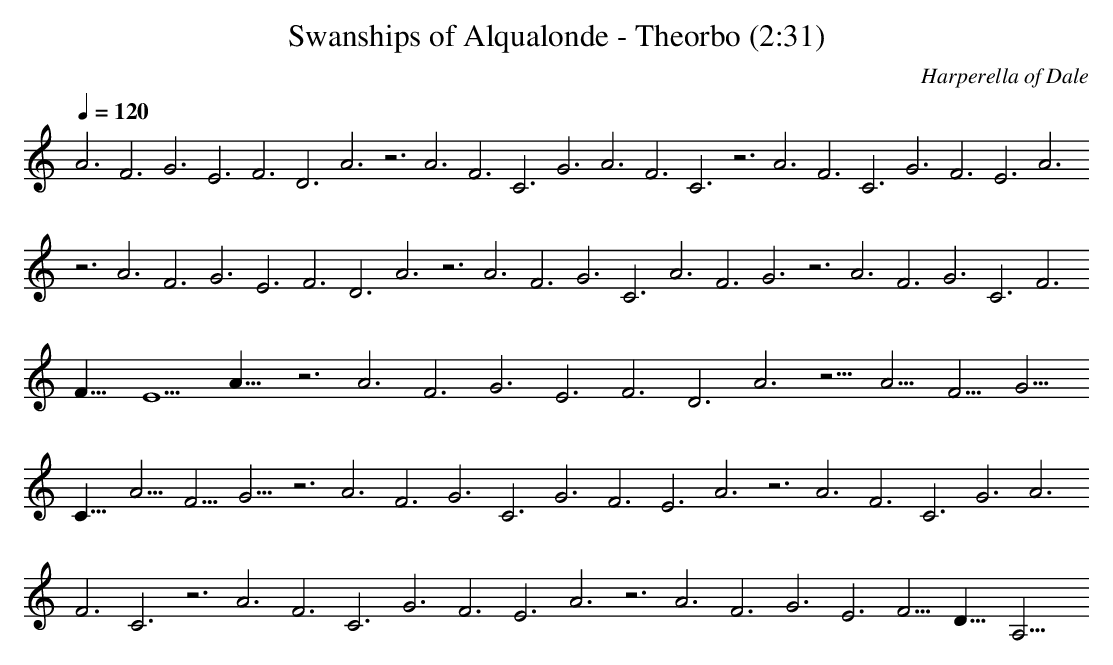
X:1
T:Swanships of Alqualonde - Theorbo (2:31)
C:Harperella of Dale
L:1/4
Q:120
K:C
A3 F3 G3 E3 F3 D3 A3 z3 A3 F3 C3 G3 A3 F3 C3 z3 A3 F3 C3 G3 F3 E3 A3
z3 A3 F3 G3 E3 F3 D3 A3 z3 A3 F3 G3 C3 A3 F3 G3 z3 A3 F3 G3 C3 F3
F29/8 E9/2 A29/8 z3 A3 F3 G3 E3 F3 D3 A3 z13/4 A13/4 F13/4 G13/4
C27/8 A13/4 F13/4 G13/4 z3 A3 F3 G3 C3 G3 F3 E3 A3 z3 A3 F3 C3 G3 A3
F3 C3 z3 A3 F3 C3 G3 F3 E3 A3 z3 A3 F3 G3 E3 F13/4 D29/8 A,17/4
